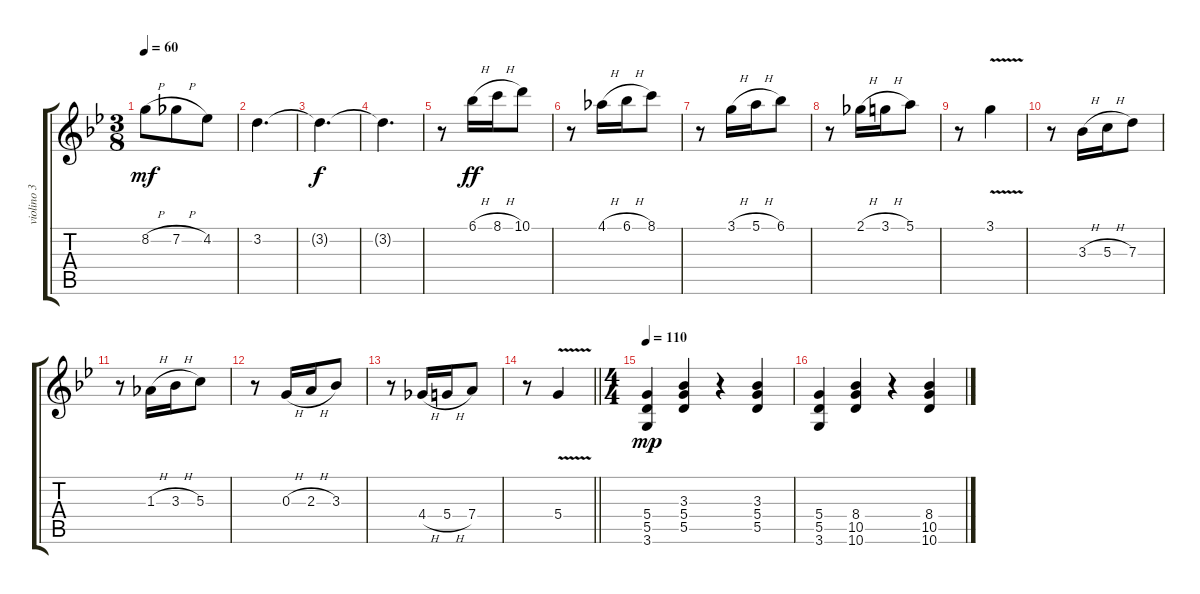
\track ("violino 3" "violino 3") {instrument distortionguitar}
\staff {score tabs}
\tuning (E4 B3 G3 D3 A2 E2) {hide}
\ts (3 8)
\tempo 60
\clef g2
\ks bb
8.2{h}.8{dy mf} 7.2{h}.8 4.2.8 |
3.2.4{d} |
3.2{t}.4{d dy f} |
3.2{t}.4{d} |
r.8 6.1{h}.16{dy ff} 8.1{h}.16 10.1.8 |
r.8 4.1{h}.16 6.1{h}.16 8.1.8 |
r.8 3.1{h}.16 5.1{h}.16 6.1.8 |
r.8 2.1{h}.16 3.1{h}.16 5.1.8 |
r.8 3.1{v}.4 |
r.8 3.3{h}.16 5.3{h}.16 7.3.8 |
r.8 1.3{h}.16 3.3{h}.16 5.3.8 |
r.8 0.3{h}.16 2.3{h}.16 3.3.8 |
r.8 4.4{h}.16 5.4{h}.16 7.4.8 |
\barLineRight lightlight
r.8 5.4{v}.4 |
\ts (4 4)
\tempo 110
(5.4 5.5 3.6).4{dy mp} (3.3 5.4 5.5).4 r.4 (3.3 5.4 5.5).4 |
(5.4 5.5 3.6).4 (8.4 10.5 10.6).4 r.4 (8.4 10.5 10.6).4
